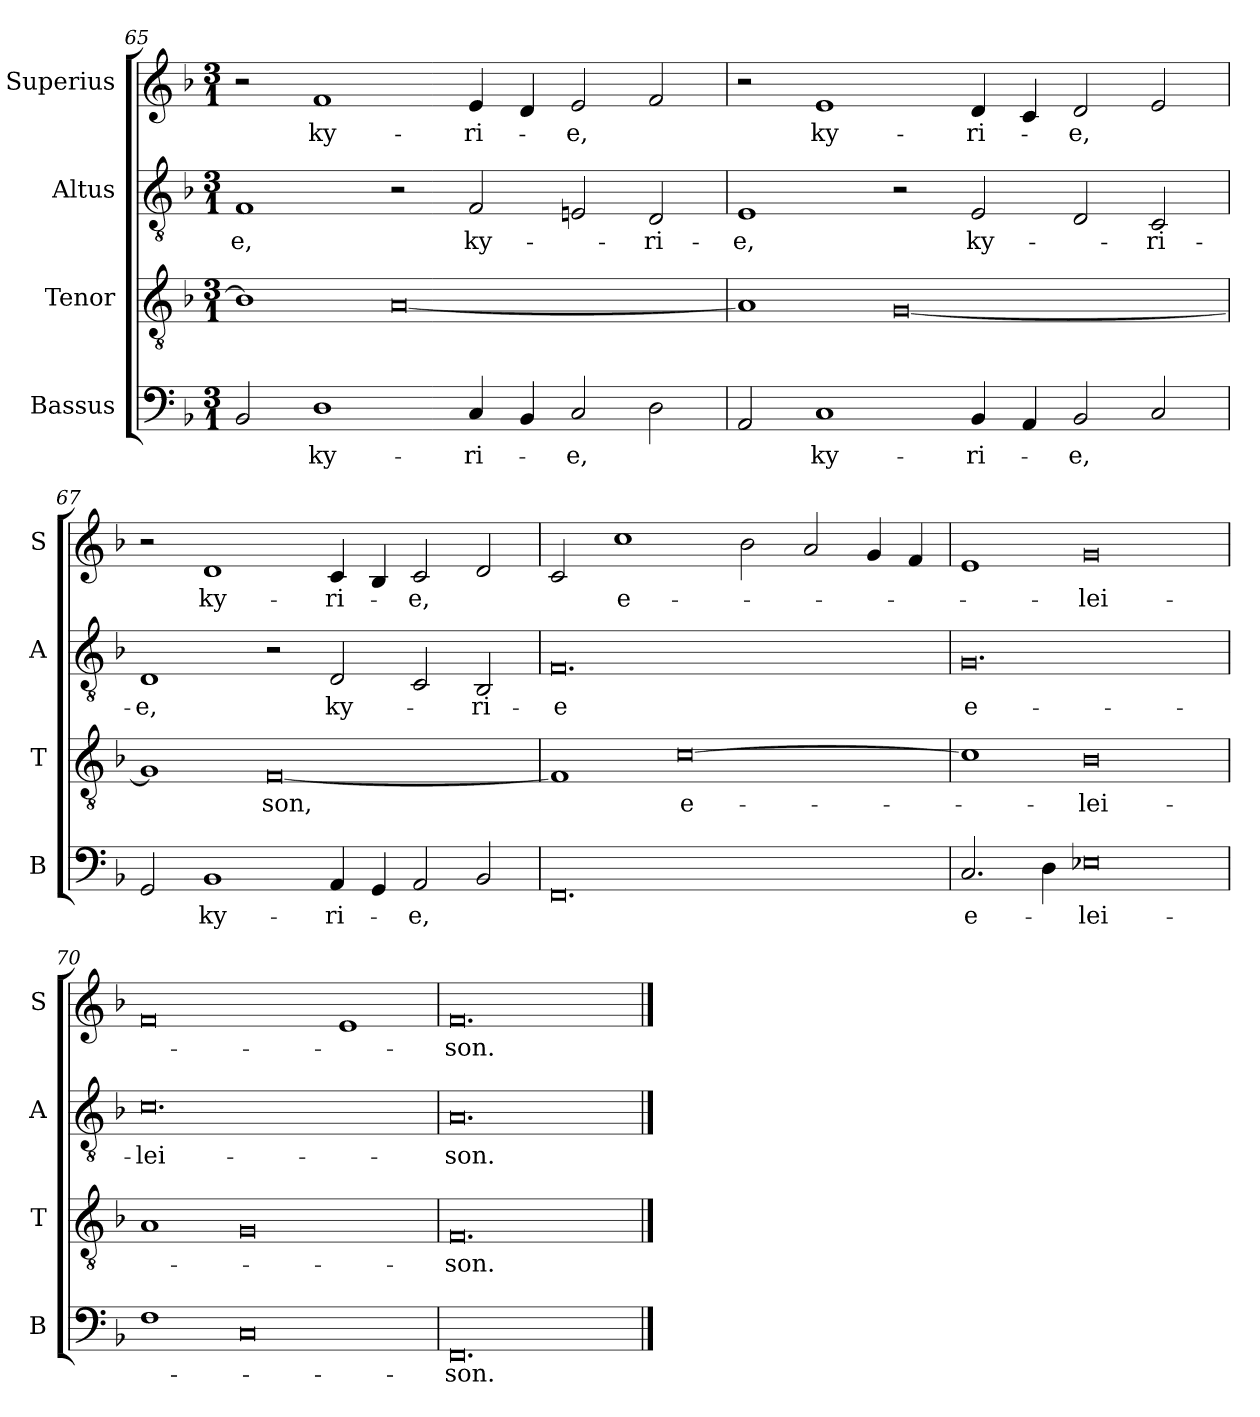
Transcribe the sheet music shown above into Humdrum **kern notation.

**kern	**text	**kern	**text	**kern	**text	**kern	**text
*part4	*part4	*part3	*part3	*part2	*part2	*part1	*part1
*staff4	*staff4	*staff3	*staff3	*staff2	*staff2	*staff1	*staff1
*I"Bassus	*	*I"Tenor	*	*I"Altus	*	*I"Superius	*
*I'B	*	*I'T	*	*I'A	*	*I'S	*
*clefF4	*	*clefGv2	*	*clefGv2	*	*clefG2	*
*k[b-]	*	*k[b-]	*	*k[b-]	*	*k[b-]	*
*M3/1	*	*M3/1	*	*M3/1	*	*M3/1	*
=65	=65	=65	=65	=65	=65	=65	=65
2BB-/	.	1B-]	.	1F	-e,	2r	.
1D	ky-	.	.	.	.	1f	-ky-
.	.	[0A	.	2r	.	.	.
4C/	-ri-	.	.	2F/	ky-	4e/	-ri-
4BB-/	.	.	.	.	.	4d/	.
2C/	-e,	.	.	2En/	.	2e/	-e,
2D\	.	.	.	2D/	-ri-	2f/	.
=66	=66	=66	=66	=66	=66	=66	=66
2AA/	.	1A]	.	1E	-e,	2r	.
1C	ky-	.	.	.	.	1e	ky-
.	.	[0G	.	2r	.	.	.
4BB-/	-ri-	.	.	2E/	ky-	4d/	-ri-
4AA/	.	.	.	.	.	4c/	.
2BB-/	-e,	.	.	2D/	.	2d/	-e,
2C/	.	.	.	2C/	-ri-	2e/	.
=67	=67	=67	=67	=67	=67	=67	=67
2GG/	.	1G]	.	1D	-e,	2r	.
1BB-	ky-	.	.	.	.	1d	ky-
.	.	[0F	-son,	2r	.	.	.
4AA/	-ri-	.	.	2D/	ky-	4c/	-ri-
4GG/	.	.	.	.	.	4B-/	.
2AA/	-e,	.	.	2C/	.	2c/	-e,
2BB-/	.	.	.	2BB-/	-ri-	2d/	.
=68	=68	=68	=68	=68	=68	=68	=68
0.FF	.	1F]	.	0.F	-e	2c/	.
.	.	.	.	.	.	1cc	e-
.	.	[0c	e-	.	.	.	.
.	.	.	.	.	.	2b-\	.
.	.	.	.	.	.	2a/	.
.	.	.	.	.	.	4g/	.
.	.	.	.	.	.	4f/	.
=69	=69	=69	=69	=69	=69	=69	=69
2.C/	e-	1c]	.	0.G	e-	1e	.
4D\	.	.	.	.	.	.	.
0E-X	-lei-	0B-	-lei-	.	.	0g	-lei-
=70	=70	=70	=70	=70	=70	=70	=70
1F	.	1A	.	0.c	-lei-	0f	.
0C	.	0G	.	.	.	.	.
.	.	.	.	.	.	1e	.
=71	=71	=71	=71	=71	=71	=71	=71
0.FF	-son.	0.F	-son.	0.A	-son.	0.f	-son.
==	==	==	==	==	==	==	==
*-	*-	*-	*-	*-	*-	*-	*-
